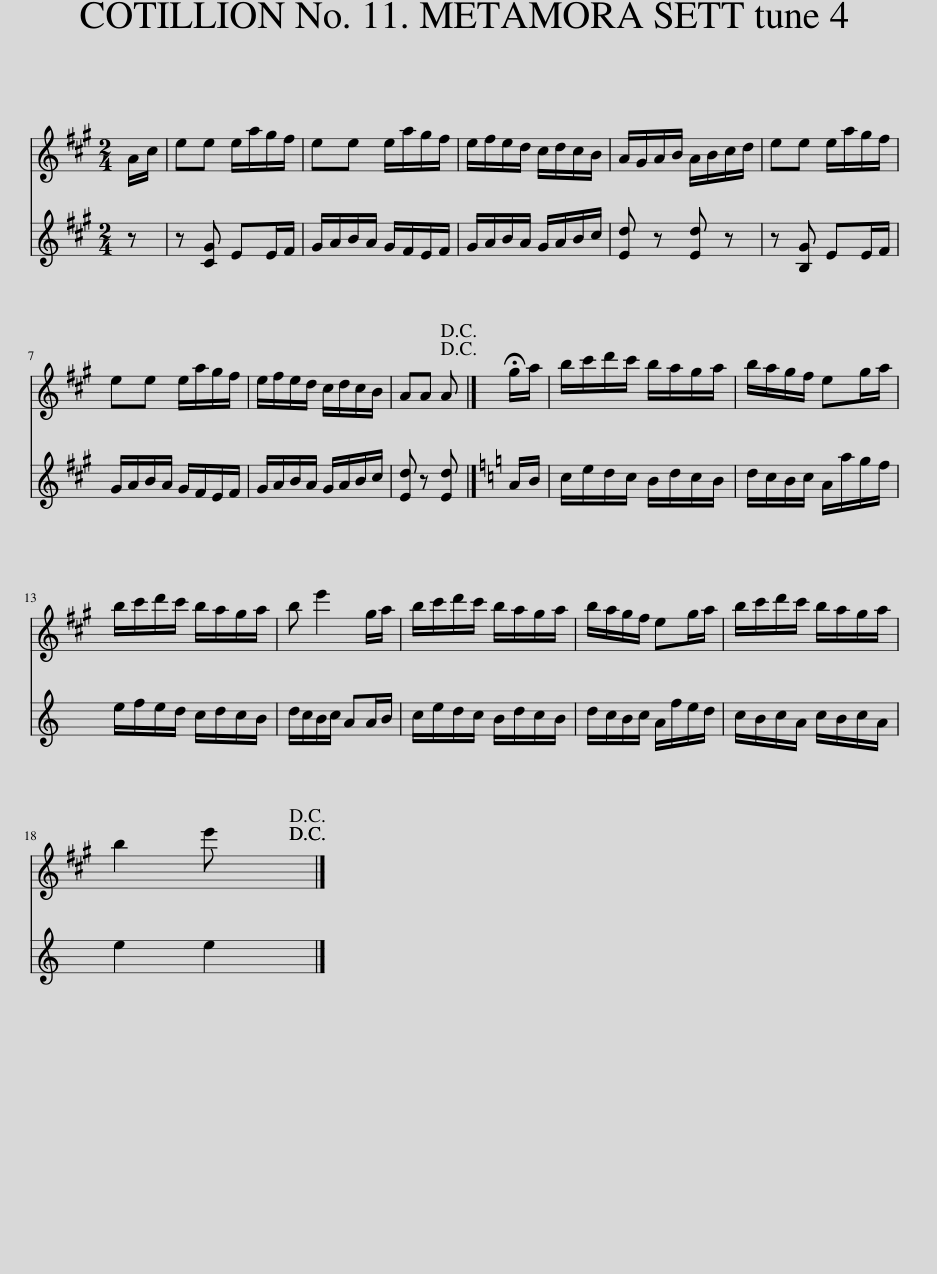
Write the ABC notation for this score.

X:1
%%score 1 2
L:1/8
M:2/4
I:linebreak $
K:A
V:1 treble
V:2 treble
V:1
 A/c/ | ee e/a/g/f/ | ee e/a/g/f/ | e/f/e/d/ c/d/c/B/ | A/G/A/B/ A/B/c/d/ | %5
 ee e/a/g/f/ |$ ee e/a/g/f/ | e/f/e/d/ c/d/c/B/ | AA A |] !fermata!g/a/ | %10
 b/c'/d'/c'/ b/a/g/a/ | b/a/g/f/ eg/a/ |$ b/c'/d'/c'/ b/a/g/a/ | b e'2 g/a/ | b/c'/d'/c'/ b/a/g/a/ | %15
 b/a/g/f/ eg/a/ | b/c'/d'/c'/ b/a/g/a/ |$ b2 e' x!D.C.! |] %18
V:2
 z | z [CG] EE/F/ | G/A/B/A/ G/F/E/F/ | G/A/B/A/ G/A/B/c/ | [Ed] z [Ed] z | %5
 z [B,G] EE/F/ |$ G/A/B/A/ G/F/E/F/ | G/A/B/A/ G/A/B/c/ | [Ed] z [Ed] |][K:Amin] A/B/ | %10
 c/e/d/c/ B/d/c/B/ | d/c/B/c/ A/a/g/f/ |$ e/f/e/d/ c/d/c/B/ | d/c/B/c/ AA/B/ | c/e/d/c/ B/d/c/B/ | %15
 d/c/B/c/ A/f/e/d/ | c/B/c/A/ c/B/c/A/ |$ e2 e2 |] %18
